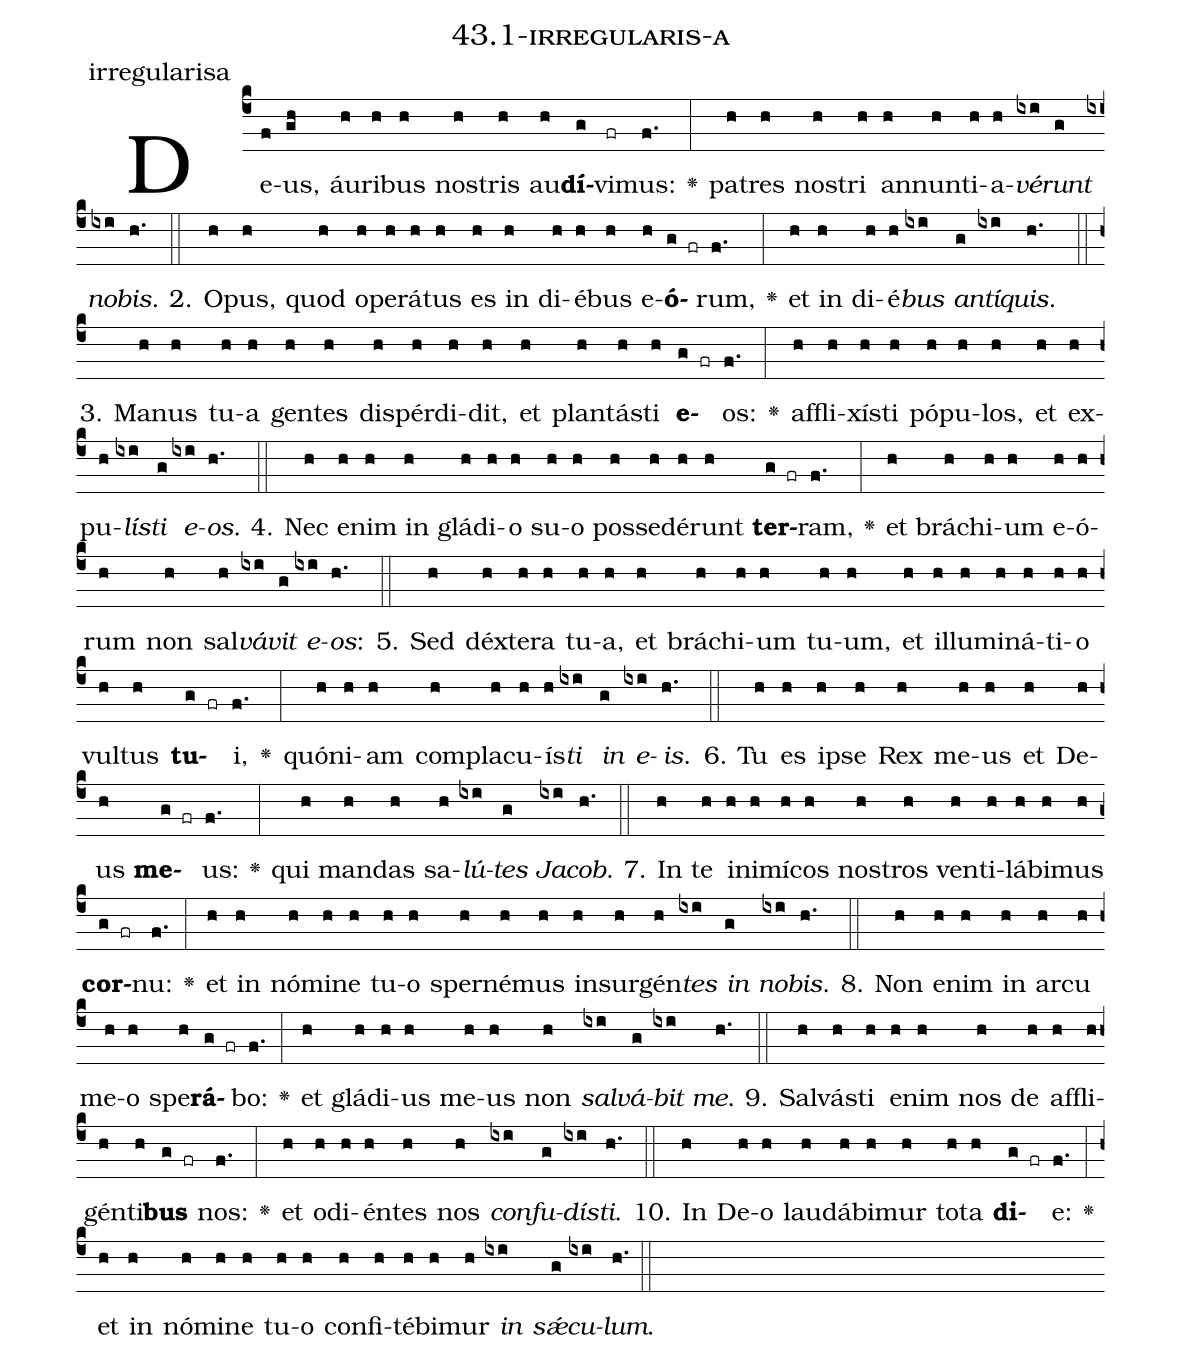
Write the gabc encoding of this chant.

name: 43.1-irregularis-a;
annotation: irregularisa;
%%
(c4)De(f)us,(gh) áu(h)ri(h)bus(h) nos(h)tris(h) au(h)<b>dí</b>(g)vi(fr)mus:(f.) <v>\greheightstar</v>(:) pa(h)tres(h) nos(h)tri(h) an(h)nun(h)ti(h)a(h)<i>vé</i>(ixi)<i>runt</i>(g) <i>no</i>(ixi)<i>bis</i>.(h.) (::)
2. O(h)pus,(h) quod(h) o(h)pe(h)rá(h)tus(h) es(h) in(h) di(h)é(h)bus(h) e(h)<b>ó</b>(g fr)rum,(f.) <v>\greheightstar</v>(:) et(h) in(h) di(h)é(h)<i>bus</i>(ixi) <i>an</i>(g)<i>tí</i>(ixi)<i>quis</i>.(h.) (::)
3. Ma(h)nus(h) tu(h)a(h) gen(h)tes(h) dis(h)pér(h)di(h)dit,(h) et(h) plan(h)tás(h)ti(h) <b>e</b>(g fr)os:(f.) <v>\greheightstar</v>(:) af(h)fli(h)xís(h)ti(h) pó(h)pu(h)los,(h) et(h) ex(h)pu(h)<i>lís</i>(ixi)<i>ti</i>(g) <i>e</i>(ixi)<i>os</i>.(h.) (::)
4. Nec(h) e(h)nim(h) in(h) glá(h)di(h)o(h) su(h)o(h) pos(h)se(h)dé(h)runt(h) <b>ter</b>(g fr)ram,(f.) <v>\greheightstar</v>(:) et(h) brá(h)chi(h)um(h) e(h)ó(h)rum(h) non(h) sal(h)<i>vá</i>(ixi)<i>vit</i>(g) <i>e</i>(ixi)<i>os</i>:(h.) (::)
5. Sed(h) déx(h)te(h)ra(h) tu(h)a,(h) et(h) brá(h)chi(h)um(h) tu(h)um,(h) et(h) il(h)lu(h)mi(h)ná(h)ti(h)o(h) vul(h)tus(h) <b>tu</b>(g fr)i,(f.) <v>\greheightstar</v>(:) quón(h)i(h)am(h) com(h)pla(h)cu(h)ís(h)<i>ti</i>(ixi) <i>in</i>(g) <i>e</i>(ixi)<i>is</i>.(h.) (::)
6. Tu(h) es(h) ip(h)se(h) Rex(h) me(h)us(h) et(h) De(h)us(h) <b>me</b>(g fr)us:(f.) <v>\greheightstar</v>(:) qui(h) man(h)das(h) sa(h)<i>lú</i>(ixi)<i>tes</i>(g) <i>Ja</i>(ixi)<i>cob</i>.(h.) (::)
7. In(h) te(h) in(h)i(h)mí(h)cos(h) nos(h)tros(h) ven(h)ti(h)lá(h)bi(h)mus(h) <b>cor</b>(g fr)nu:(f.) <v>\greheightstar</v>(:) et(h) in(h) nó(h)mi(h)ne(h) tu(h)o(h) sper(h)né(h)mus(h) in(h)sur(h)gén(h)<i>tes</i>(ixi) <i>in</i>(g) <i>no</i>(ixi)<i>bis</i>.(h.) (::)
8. Non(h) e(h)nim(h) in(h) ar(h)cu(h) me(h)o(h) spe(h)<b>rá</b>(g fr)bo:(f.) <v>\greheightstar</v>(:) et(h) glá(h)di(h)us(h) me(h)us(h) non(h) <i>sal</i>(ixi)<i>vá</i>(g)<i>bit</i>(ixi) <i>me</i>.(h.) (::)
9. Sal(h)vás(h)ti(h) e(h)nim(h) nos(h) de(h) af(h)fli(h)gén(h)ti(h)<b>bus</b>(g fr) nos:(f.) <v>\greheightstar</v>(:) et(h) o(h)di(h)én(h)tes(h) nos(h) <i>con</i>(ixi)<i>fu</i>(g)<i>dís</i>(ixi)<i>ti</i>.(h.) (::)
10. In(h) De(h)o(h) lau(h)dá(h)bi(h)mur(h) to(h)ta(h) <b>di</b>(g fr)e:(f.) <v>\greheightstar</v>(:) et(h) in(h) nó(h)mi(h)ne(h) tu(h)o(h) con(h)fi(h)té(h)bi(h)mur(h) <i>in</i>(ixi) <i>sǽ</i>(g)<i>cu</i>(ixi)<i>lum</i>.(h.) (::)
